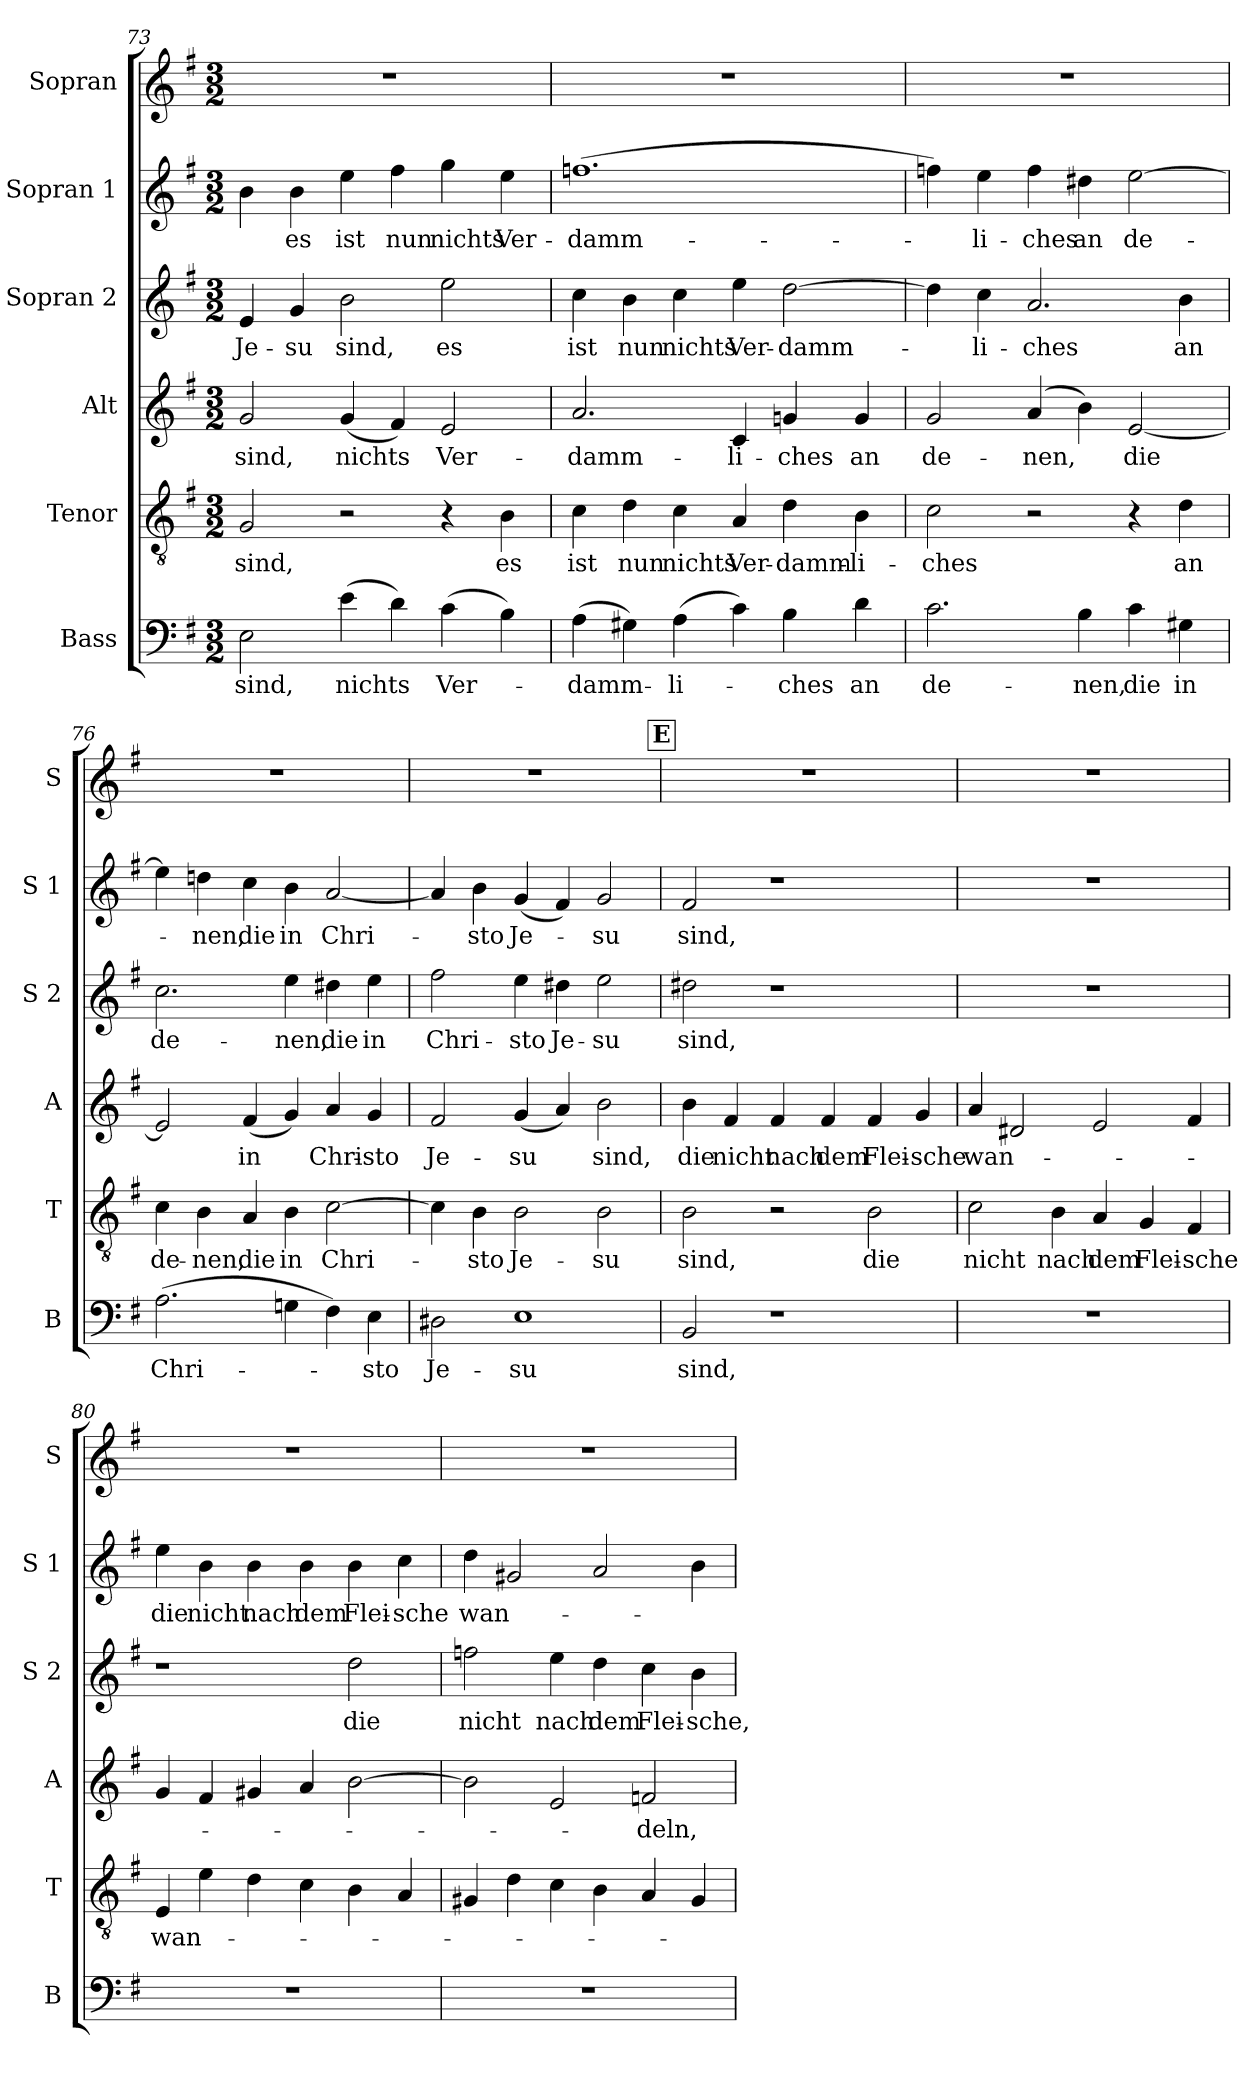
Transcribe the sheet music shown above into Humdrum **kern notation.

**kern	**text	**kern	**text	**kern	**text	**kern	**text	**kern	**text	**kern
*part6	*part6	*part5	*part5	*part4	*part4	*part3	*part3	*part2	*part2	*part1
*staff6	*staff6	*staff5	*staff5	*staff4	*staff4	*staff3	*staff3	*staff2	*staff2	*staff1
*I"Bass	*	*I"Tenor	*	*I"Alt	*	*I"Sopran 2	*	*I"Sopran 1	*	*I"Sopran
*I'B	*	*I'T	*	*I'A	*	*I'S 2	*	*I'S 1	*	*I'S
*clefF4	*	*clefGv2	*	*clefG2	*	*clefG2	*	*clefG2	*	*clefG2
*k[f#]	*	*k[f#]	*	*k[f#]	*	*k[f#]	*	*k[f#]	*	*k[f#]
*e:	*	*e:	*	*e:	*	*e:	*	*e:	*	*e:
*M3/2	*	*M3/2	*	*M3/2	*	*M3/2	*	*M3/2	*	*M3/2
=73	=73	=73	=73	=73	=73	=73	=73	=73	=73	=73
2E\	sind,	2G/	sind,	2g/	sind,	4e/	Je-	4b\	.	1.r
.	.	.	.	.	.	4g/	-su	4b\	es	.
(4e\	nichts	2r	.	(4g/	nichts	2b\	sind,	4ee\	ist	.
4d\)	.	.	.	4f#/)	.	.	.	4ff#\	nun	.
(4c\	Ver-	4r	.	2e/	Ver-	2ee\	es	4gg\	nichts	.
4B\)	.	4B\	es	.	.	.	.	4ee\	Ver-	.
!!LO:LB:g=z
=74	=74	=74	=74	=74	=74	=74	=74	=74	=74	=74
(4A\	-damm-	4c\	ist	2.a/	-damm-	4cc\	ist	(1.ffn	-damm-	1.r
4G#X\)	.	4d\	nun	.	.	4b\	nun	.	.	.
(4A\	-li-	4c\	nichts	.	.	4cc\	nichts	.	.	.
4c\)	.	4A/	Ver-	4c/	-li-	4ee\	Ver-	.	.	.
4B\	-ches	4d\	-damm-	4gn/	-ches	[2dd\	-damm-	.	.	.
4d\	an	4B\	-li-	4g/	an	.	.	.	.	.
=75	=75	=75	=75	=75	=75	=75	=75	=75	=75	=75
2.c\	de-	2c\	-ches	2g/	de-	4dd\]	.	4ffn\)	.	1.r
.	.	.	.	.	.	4cc\	-li-	4ee\	-li-	.
.	.	2r	.	(4a/	-nen,	2.a/	-ches	4ff\	-ches	.
4B\	-nen,	.	.	4b\)	.	.	.	4dd#X\	an	.
4c\	die	4r	.	[2e/	die	.	.	[2ee\	de-	.
4G#X\	in	4d\	an	.	.	4b\	an	.	.	.
=76	=76	=76	=76	=76	=76	=76	=76	=76	=76	=76
(2.A\	Chri-	4c\	de-	2e/]	.	2.cc\	de-	4ee\]	.	1.r
.	.	4B\	-nen,	.	.	.	.	4ddn\	-nen,	.
.	.	4A/	die	(4f#/	in	.	.	4cc\	die	.
4Gn\	.	4B\	in	4g/)	.	4ee\	-nen,	4b\	in	.
4F#\)	.	[2c\	Chri-	4a/	Chri-	4dd#X\	die	[2a/	Chri-	.
4E\	-sto	.	.	4g/	-sto	4ee\	in	.	.	.
=77	=77	=77	=77	=77	=77	=77	=77	=77	=77	=77
2D#X\	Je-	4c\]	.	2f#/	Je-	2ff#\	Chri-	4a/]	.	1.r
.	.	4B\	-sto	.	.	.	.	4b\	-sto	.
1E	-su	2B\	Je-	(4g/	-su	4ee\	-sto	(4g/	Je-	.
.	.	.	.	4a/)	.	4dd#X\	Je-	4f#/)	.	.
.	.	2B\	-su	2b\	sind,	2ee\	-su	2g/	-su	.
!!LO:LB:g=z
!!LO:REH:place=s1:b:B:fs=14:t=E
=78	=78	=78	=78	=78	=78	=78	=78	=78	=78	=78
2BB/	sind,	2B\	sind,	4b\	die	2dd#X\	sind,	2f#/	sind,	1.r
.	.	.	.	4f#/	nicht	.	.	.	.	.
1r	.	2r	.	4f#/	nach	1r	.	1r	.	.
.	.	.	.	4f#/	dem	.	.	.	.	.
.	.	2B\	die	4f#/	Flei-	.	.	.	.	.
.	.	.	.	4g/	-sche	.	.	.	.	.
=79	=79	=79	=79	=79	=79	=79	=79	=79	=79	=79
1.r	.	2c\	nicht	4a/	wan-	1.r	.	1.r	.	1.r
.	.	.	.	2d#X/	.	.	.	.	.	.
.	.	4B\	nach	.	.	.	.	.	.	.
.	.	4A/	dem	2e/	.	.	.	.	.	.
.	.	4G/	Flei-	.	.	.	.	.	.	.
.	.	4F#/	-sche	4f#/	.	.	.	.	.	.
=80	=80	=80	=80	=80	=80	=80	=80	=80	=80	=80
1.r	.	4E/	wan-	4g/	.	1r	.	4ee\	die	1.r
.	.	4e\	.	4f#/	.	.	.	4b\	nicht	.
.	.	4d\	.	4g#X/	.	.	.	4b\	nach	.
.	.	4c\	.	4a/	.	.	.	4b\	dem	.
.	.	4B\	.	[2b\	.	2dd\	die	4b\	Flei-	.
.	.	4A/	.	.	.	.	.	4cc\	-sche	.
!!LO:PB:g=z
=81	=81	=81	=81	=81	=81	=81	=81	=81	=81	=81
1.r	.	4G#X/	.	2b\]	.	2ffn\	nicht	4dd\	wan-	1.r
.	.	4d\	.	.	.	.	.	2g#X/	.	.
.	.	4c\	.	2e/	.	4ee\	nach	.	.	.
.	.	4B\	.	.	.	4dd\	dem	2a/	.	.
.	.	4A/	.	2fn/	-deln,	4cc\	Flei-	.	.	.
.	.	4G#/	.	.	.	4b\	-sche,	4b\	.	.
=	=	=	=	=	=	=	=	=	=	=
*-	*-	*-	*-	*-	*-	*-	*-	*-	*-	*-
